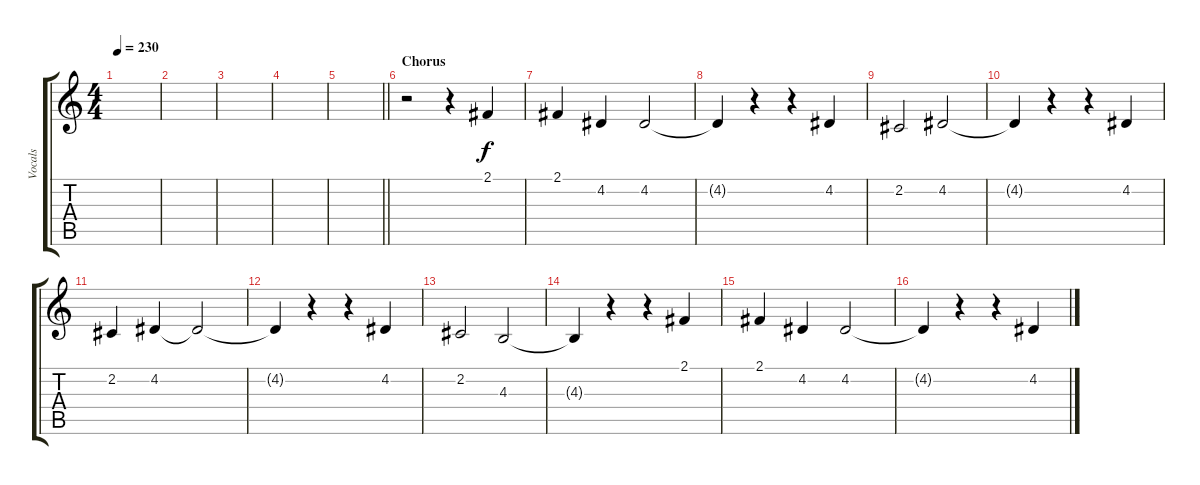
\track ("Vocals" "Vocals") {instrument altosax}
\staff {score tabs}
\tuning (E4 B3 G3 D3 A2 E2) {hide}
\ts (4 4)
\tempo 230
\clef g2
\ks c
|
|
|
|
\barLineRight lightlight
|
\section ("" "Chorus")
r.2 r.4 2.1.4 |
2.1.4 4.2.4 4.2.2 |
4.2{t}.4 r.4 r.4 4.2.4 |
2.2.2 4.2.2 |
4.2{t}.4 r.4 r.4 4.2.4 |
2.2.4 4.2.4 4.2{t}.2 |
4.2{t}.4 r.4 r.4 4.2.4 |
2.2.2 4.3.2 |
4.3{t}.4 r.4 r.4 2.1.4 |
2.1.4 4.2.4 4.2.2 |
4.2{t}.4 r.4 r.4 4.2.4
